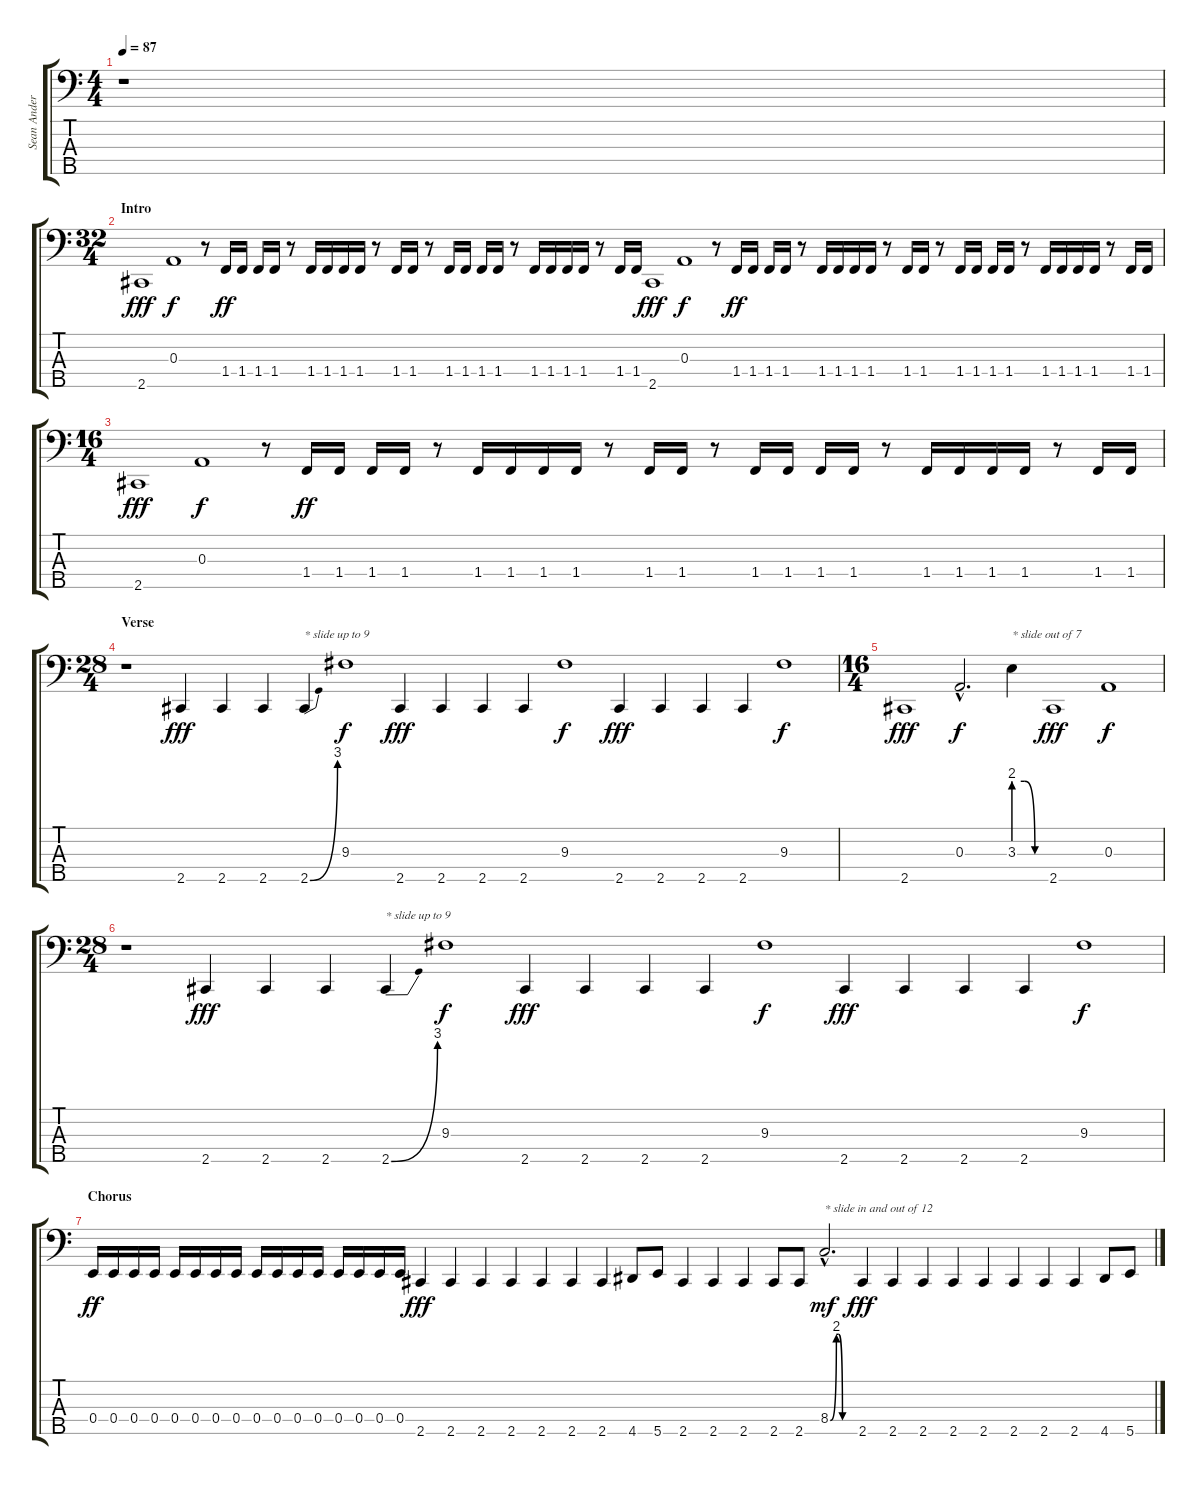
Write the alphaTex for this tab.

\track ("Sean Anderson" "Sean Ander") {instrument electricbassfinger}
\staff {score tabs}
\tuning (G2 D2 A1 E1 B0) {hide}
\ts (4 4)
\tempo 87
\clef f4
\ks c
r.1{dy fff instrument electricbassfinger} |
\ts (32 4)
\section ("" "Intro")
2.5.1 0.3.1{dy f} r.8 1.4.16{dy ff} 1.4.16 1.4.16 1.4.16 r.8 1.4.16 1.4.16 1.4.16 1.4.16 r.8 1.4.16 1.4.16 r.8 1.4.16 1.4.16 1.4.16 1.4.16 r.8 1.4.16 1.4.16 1.4.16 1.4.16 r.8 1.4.16 1.4.16 2.5.1{dy fff} 0.3.1{dy f} r.8 1.4.16{dy ff} 1.4.16 1.4.16 1.4.16 r.8 1.4.16 1.4.16 1.4.16 1.4.16 r.8 1.4.16 1.4.16 r.8 1.4.16 1.4.16 1.4.16 1.4.16 r.8 1.4.16 1.4.16 1.4.16 1.4.16 r.8 1.4.16 1.4.16 |
\ts (16 4)
2.5.1{dy fff} 0.3.1{dy f} r.8 1.4.16{dy ff} 1.4.16 1.4.16 1.4.16 r.8 1.4.16 1.4.16 1.4.16 1.4.16 r.8 1.4.16 1.4.16 r.8 1.4.16 1.4.16 1.4.16 1.4.16 r.8 1.4.16 1.4.16 1.4.16 1.4.16 r.8 1.4.16 1.4.16 |
\ts (28 4)
\section ("" "Verse")
r.1 2.5.4{dy fff} 2.5.4 2.5.4 2.5{be (bend 0 0 60 12)}.4{txt "* slide up to 9"} 9.3.1{dy f} 2.5.4{dy fff} 2.5.4 2.5.4 2.5.4 9.3.1{dy f} 2.5.4{dy fff} 2.5.4 2.5.4 2.5.4 9.3.1{dy f} |
\ts (16 4)
2.5.1{dy fff} 0.3{hac}.2{d dy f} 3.3{be (custom 0 8 20 8 40 0 60 0)}.4{txt "* slide out of 7"} 2.5.1{dy fff} 0.3.1{dy f} |
\ts (28 4)
r.1 2.5.4{dy fff} 2.5.4 2.5.4 2.5{be (bend 0 0 60 12)}.4{txt "* slide up to 9"} 9.3.1{dy f} 2.5.4{dy fff} 2.5.4 2.5.4 2.5.4 9.3.1{dy f} 2.5.4{dy fff} 2.5.4 2.5.4 2.5.4 9.3.1{dy f} |
\section ("" "Chorus")
0.4.16{dy ff} 0.4.16 0.4.16 0.4.16 0.4.16 0.4.16 0.4.16 0.4.16 0.4.16 0.4.16 0.4.16 0.4.16 0.4.16 0.4.16 0.4.16 0.4.16 2.5.4{dy fff} 2.5.4 2.5.4 2.5.4 2.5.4 2.5.4 2.5.4 4.5.8 5.5.8 2.5.4 2.5.4 2.5.4 2.5.8 2.5.8 8.4{be (custom 0 0 15 8 20 8 30 0 60 0) hac}.2{d txt "* slide in and out of 12" dy mf} 2.5.4{dy fff} 2.5.4 2.5.4 2.5.4 2.5.4 2.5.4 2.5.4 2.5.4 4.5.8 5.5.8
